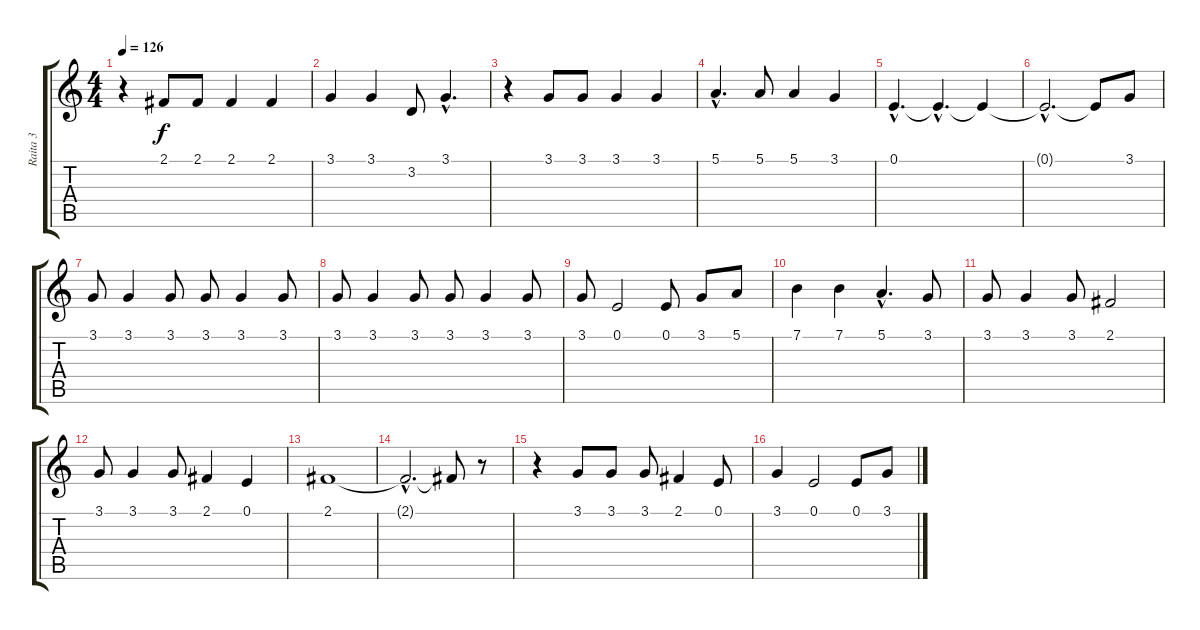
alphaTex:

\track ("Raita 3" "Raita 3") {instrument lead8bassandlead}
\staff {score tabs}
\tuning (E4 B3 G3 D3 A2 E2) {hide}
\ts (4 4)
\tempo 126
\clef g2
\ks c
r.4{dy f} 2.1.8 2.1.8 2.1.4 2.1.4 |
3.1.4 3.1.4 3.2.8 3.1{hac}.4{d} |
r.4 3.1.8 3.1.8 3.1.4 3.1.4 |
5.1{hac}.4{d} 5.1.8 5.1.4 3.1.4 |
0.1{hac}.4{d} 0.1{hac t}.4{d} 0.1{t}.4 |
0.1{hac t}.2{d} 0.1{t}.8 3.1.8 |
3.1.8 3.1.4 3.1.8 3.1.8 3.1.4 3.1.8 |
3.1.8 3.1.4 3.1.8 3.1.8 3.1.4 3.1.8 |
3.1.8 0.1.2 0.1.8 3.1.8 5.1.8 |
7.1.4 7.1.4 5.1{hac}.4{d} 3.1.8 |
3.1.8 3.1.4 3.1.8 2.1.2 |
3.1.8 3.1.4 3.1.8 2.1.4 0.1.4 |
2.1.1 |
2.1{hac t}.2{d} 2.1{t}.8 r.8 |
r.4 3.1.8 3.1.8 3.1.8 2.1.4 0.1.8 |
3.1.4 0.1.2 0.1.8 3.1.8
